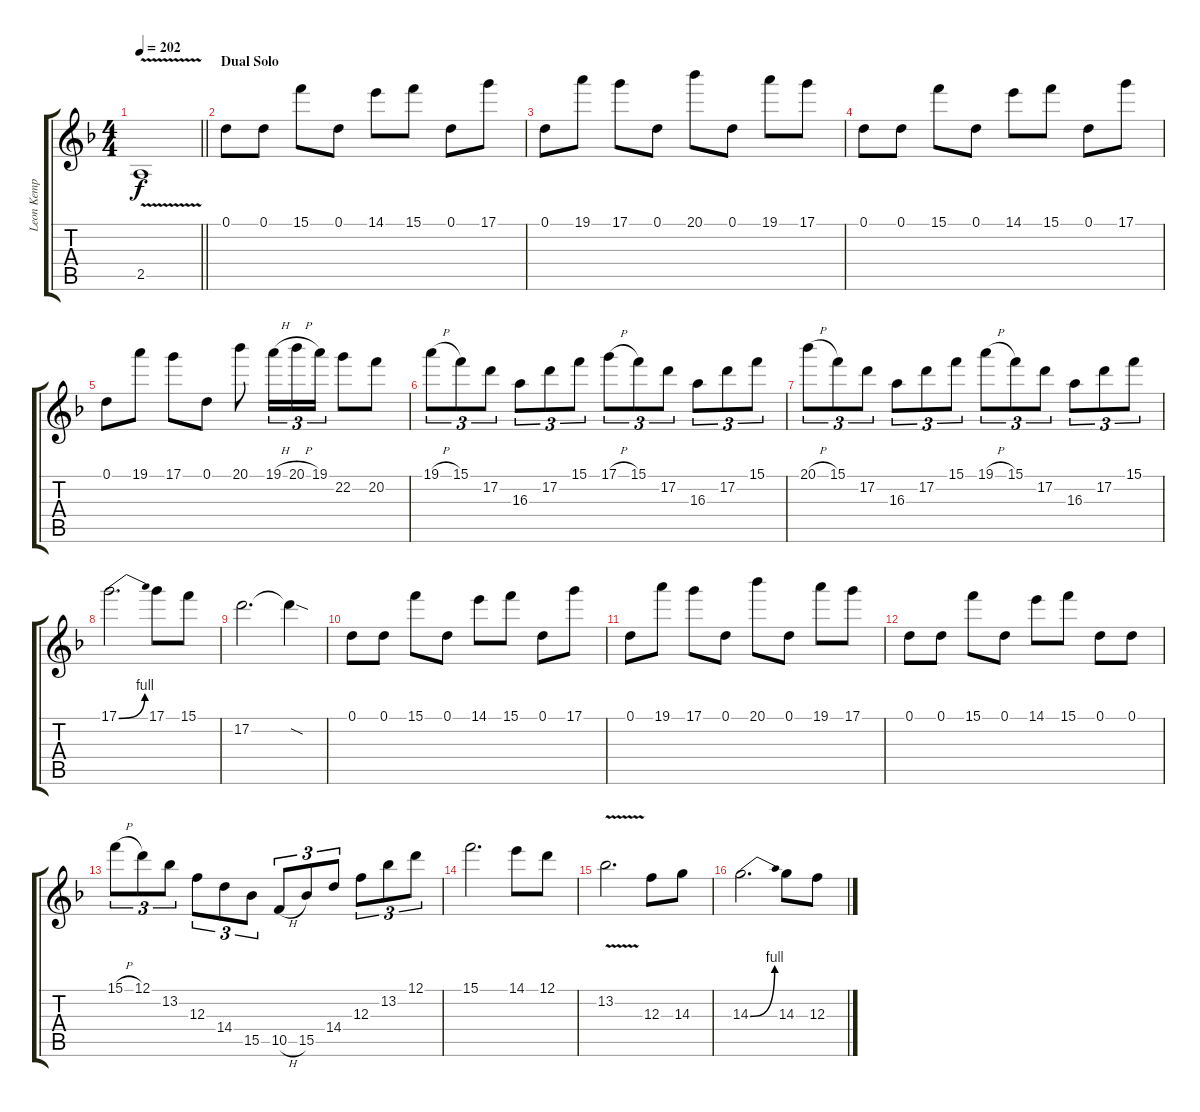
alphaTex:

\track ("Leon Kemp" "Leon Kemp") {instrument distortionguitar}
\staff {score tabs}
\tuning (D4 A3 F3 C3 G2 C2) {hide}
\ts (4 4)
\tempo 202
\clef g2
\barLineRight lightlight
\ks f
2.5{v}.1{dy f} |
\section ("" "Dual Solo")
0.1.8 0.1.8 15.1.8 0.1.8 14.1.8 15.1.8 0.1.8 17.1.8 |
0.1.8 19.1.8 17.1.8 0.1.8 20.1.8 0.1.8 19.1.8 17.1.8 |
0.1.8 0.1.8 15.1.8 0.1.8 14.1.8 15.1.8 0.1.8 17.1.8 |
0.1.8 19.1.8 17.1.8 0.1.8 20.1.8 19.1{h}.16{tu (3 2)} 20.1{h}.16{tu (3 2)} 19.1.16{tu (3 2)} 22.2.8 20.2.8 |
19.1{h}.8{tu (3 2)} 15.1.8{tu (3 2)} 17.2.8{tu (3 2)} 16.3.8{tu (3 2)} 17.2.8{tu (3 2)} 15.1.8{tu (3 2)} 17.1{h}.8{tu (3 2)} 15.1.8{tu (3 2)} 17.2.8{tu (3 2)} 16.3.8{tu (3 2)} 17.2.8{tu (3 2)} 15.1.8{tu (3 2)} |
20.1{h}.8{tu (3 2)} 15.1.8{tu (3 2)} 17.2.8{tu (3 2)} 16.3.8{tu (3 2)} 17.2.8{tu (3 2)} 15.1.8{tu (3 2)} 19.1{h}.8{tu (3 2)} 15.1.8{tu (3 2)} 17.2.8{tu (3 2)} 16.3.8{tu (3 2)} 17.2.8{tu (3 2)} 15.1.8{tu (3 2)} |
17.1{be (bend 0 0 60 4)}.2{d} 17.1.8 15.1.8 |
17.2.2{d} 17.2{sod t}.4 |
0.1.8 0.1.8 15.1.8 0.1.8 14.1.8 15.1.8 0.1.8 17.1.8 |
0.1.8 19.1.8 17.1.8 0.1.8 20.1.8 0.1.8 19.1.8 17.1.8 |
0.1.8 0.1.8 15.1.8 0.1.8 14.1.8 15.1.8 0.1.8 0.1.8 |
15.1{h}.8{tu (3 2)} 12.1.8{tu (3 2)} 13.2.8{tu (3 2)} 12.3.8{tu (3 2)} 14.4.8{tu (3 2)} 15.5.8{tu (3 2)} 10.5{h}.8{tu (3 2)} 15.5.8{tu (3 2)} 14.4.8{tu (3 2)} 12.3.8{tu (3 2)} 13.2.8{tu (3 2)} 12.1.8{tu (3 2)} |
15.1.2{d} 14.1.8 12.1.8 |
13.2{v}.2{d} 12.3.8 14.3.8 |
14.3{be (bend 0 0 60 4)}.2{d} 14.3.8 12.3.8
